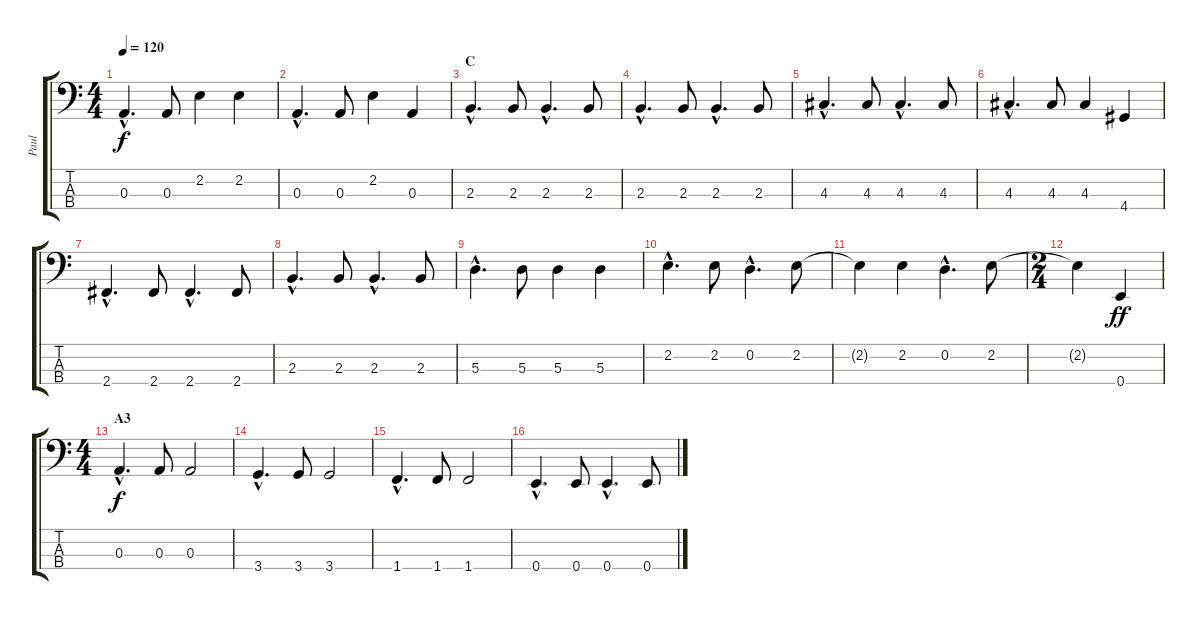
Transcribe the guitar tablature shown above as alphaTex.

\track ("Paul" "Paul") {instrument electricbasspick}
\staff {score tabs}
\tuning (G2 D2 A1 E1) {hide}
\ts (4 4)
\tempo 120
\clef f4
\ks c
0.3{hac}.4{d dy f} 0.3.8 2.2.4 2.2.4 |
0.3{hac}.4{d} 0.3.8 2.2.4 0.3.4 |
\section ("" "C")
2.3{hac}.4{d} 2.3.8 2.3{hac}.4{d} 2.3.8 |
2.3{hac}.4{d} 2.3.8 2.3{hac}.4{d} 2.3.8 |
4.3{hac}.4{d} 4.3.8 4.3{hac}.4{d} 4.3.8 |
4.3{hac}.4{d} 4.3.8 4.3.4 4.4.4 |
2.4{hac}.4{d} 2.4.8 2.4{hac}.4{d} 2.4.8 |
2.3{hac}.4{d} 2.3.8 2.3{hac}.4{d} 2.3.8 |
5.3{hac}.4{d} 5.3.8 5.3.4 5.3.4 |
2.2{hac}.4{d} 2.2.8 0.2{hac}.4{d} 2.2.8 |
2.2{t}.4 2.2.4 0.2{hac}.4{d} 2.2.8 |
\ts (2 4)
2.2{t}.4 0.4.4{dy ff} |
\ts (4 4)
\section ("" "A3")
0.3{hac}.4{d dy f} 0.3.8 0.3.2 |
3.4{hac}.4{d} 3.4.8 3.4.2 |
1.4{hac}.4{d} 1.4.8 1.4.2 |
0.4{hac}.4{d} 0.4.8 0.4{hac}.4{d} 0.4.8
